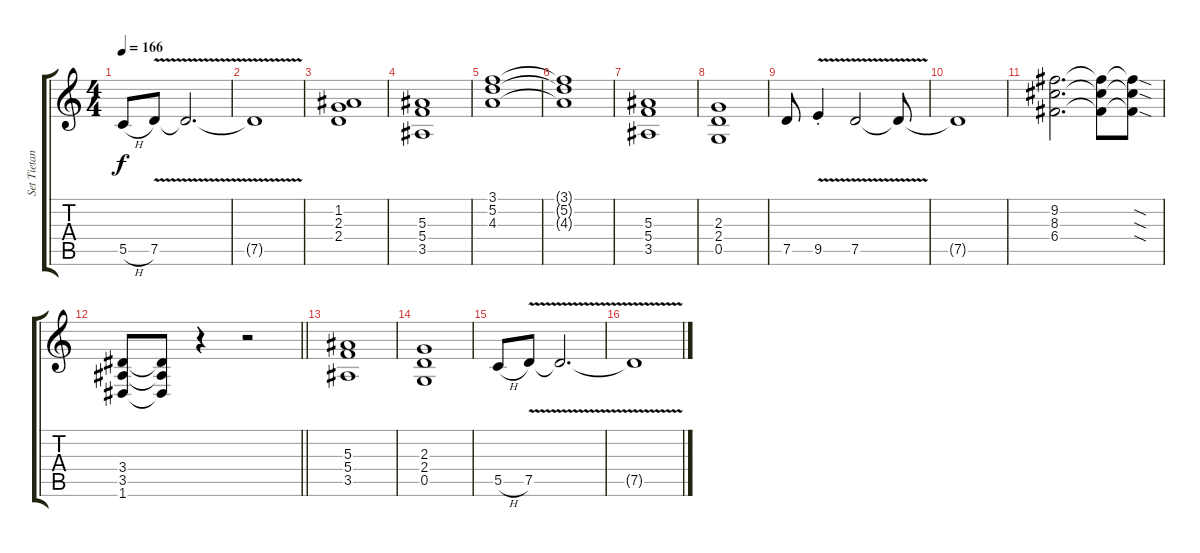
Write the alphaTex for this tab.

\track ("Set Tietan" "Set Tietan") {instrument distortionguitar}
\staff {score tabs}
\tuning (D4 A3 F3 C3 G2 D2) {hide}
\ts (4 4)
\tempo 166
\clef g2
\ks c
5.5{h}.8{dy f} 7.5{v}.8 7.5{v t}.2{d} |
7.5{t}.1 |
(1.2 2.3 2.4).1 |
(5.3 5.4 3.5).1 |
(3.1 5.2 4.3).1 |
(3.1{t} 5.2{t} 4.3{t}).1 |
(5.3 5.4 3.5).1 |
(2.3 2.4 0.5).1 |
7.5.8 9.5{v st}.4 7.5{v}.2 7.5{t}.8 |
7.5{t}.1 |
(9.2 8.3 6.4).2{d} (9.2{t} 8.3{t} 6.4{t}).8 (9.2{sod t} 8.3{sod t} 6.4{sod t}).8 |
\barLineRight lightlight
(3.4 3.5 1.6).8 (3.4{t} 3.5{t} 1.6{t}).8 r.4 r.2 |
(5.3 5.4 3.5).1 |
(2.3 2.4 0.5).1 |
5.5{h}.8 7.5{v}.8 7.5{v t}.2{d} |
7.5{t}.1
